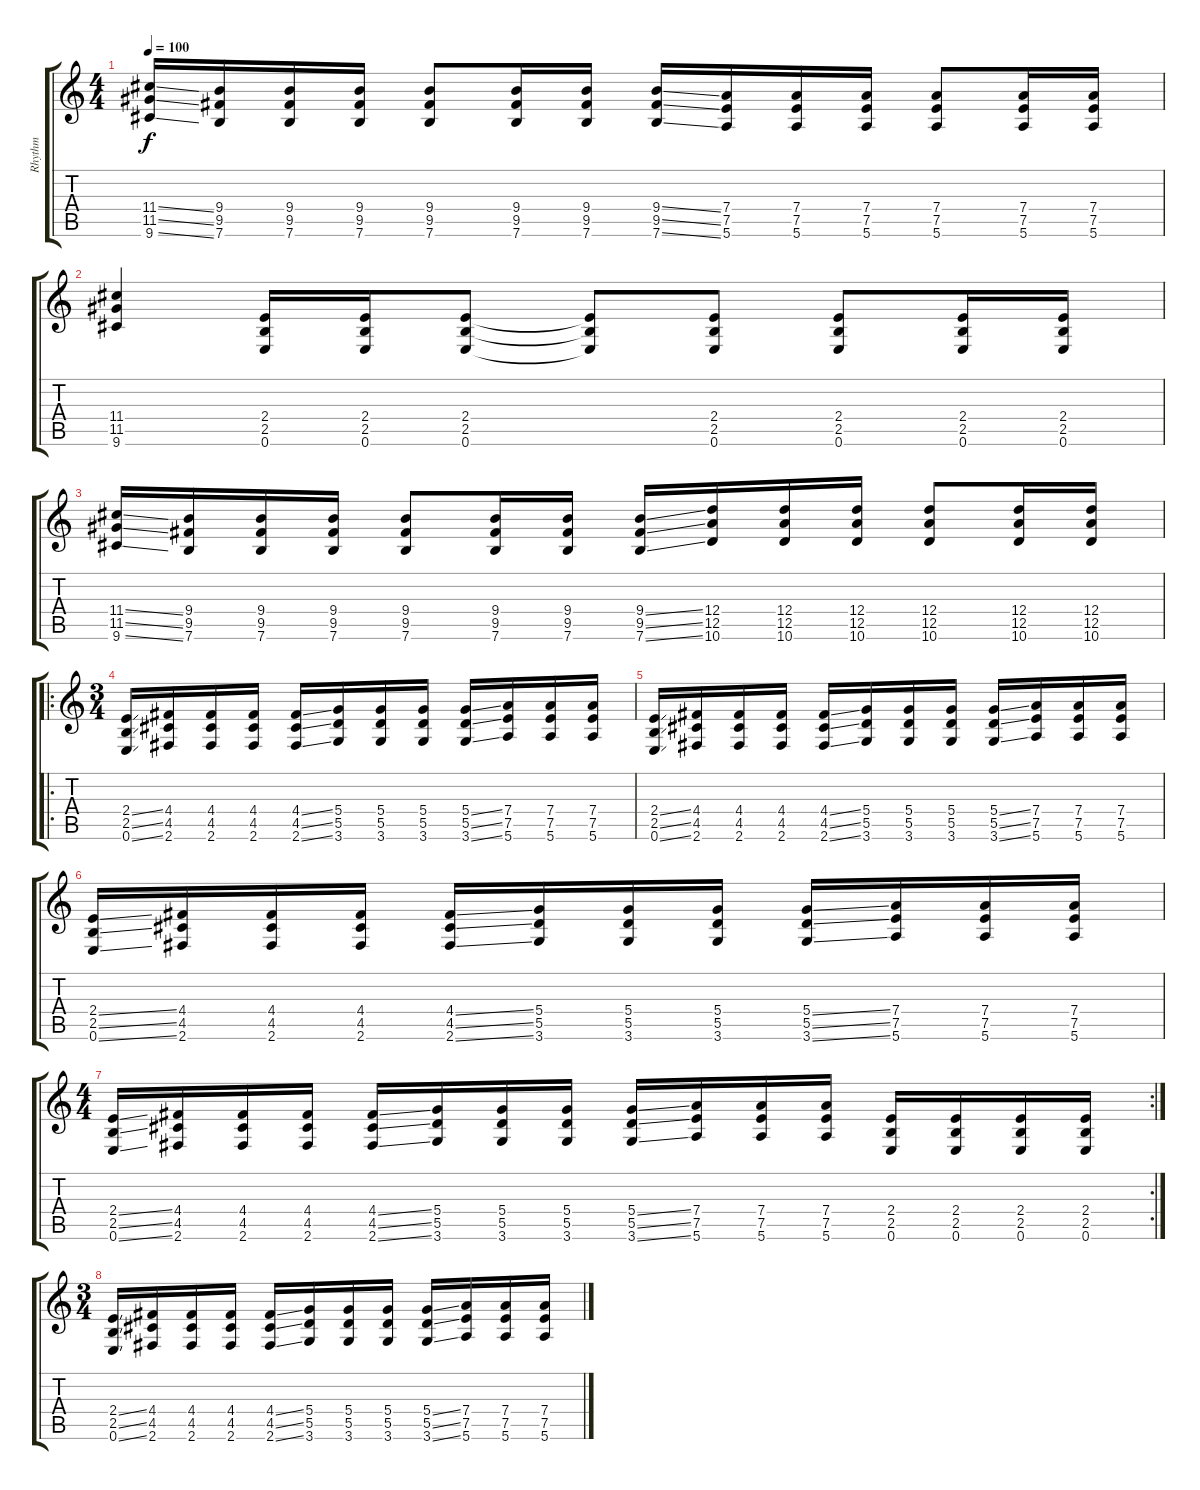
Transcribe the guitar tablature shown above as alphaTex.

\track ("Rhythm" "Rhythm") {instrument distortionguitar}
\staff {score tabs}
\tuning (E4 B3 G3 D3 A2 E2) {hide}
\ts (4 4)
\tempo 100
\clef g2
\ks c
(11.4{ss} 11.5{ss} 9.6{ss}).16{dy f} (9.4 9.5 7.6).16 (9.4 9.5 7.6).16 (9.4 9.5 7.6).16 (9.4 9.5 7.6).8 (9.4 9.5 7.6).16 (9.4 9.5 7.6).16 (9.4{ss} 9.5{ss} 7.6{ss}).16 (7.4 7.5 5.6).16 (7.4 7.5 5.6).16 (7.4 7.5 5.6).16 (7.4 7.5 5.6).8 (7.4 7.5 5.6).16 (7.4 7.5 5.6).16 |
(11.4 11.5 9.6).4{volume 13} (2.4 2.5 0.6).16 (2.4 2.5 0.6).16 (2.4 2.5 0.6).8 (2.4{t} 2.5{t} 0.6{t}).8 (2.4 2.5 0.6).8 (2.4 2.5 0.6).8 (2.4 2.5 0.6).16 (2.4 2.5 0.6).16 |
(11.4{ss} 11.5{ss} 9.6{ss}).16 (9.4 9.5 7.6).16 (9.4 9.5 7.6).16 (9.4 9.5 7.6).16 (9.4 9.5 7.6).8 (9.4 9.5 7.6).16 (9.4 9.5 7.6).16 (9.4{ss} 9.5{ss} 7.6{ss}).16 (12.4 12.5 10.6).16 (12.4 12.5 10.6).16 (12.4 12.5 10.6).16 (12.4 12.5 10.6).8 (12.4 12.5 10.6).16 (12.4 12.5 10.6).16 |
\ro
\ts (3 4)
(2.4{ss} 2.5{ss} 0.6{ss}).16 (4.4 4.5 2.6).16 (4.4 4.5 2.6).16 (4.4 4.5 2.6).16 (4.4{ss} 4.5{ss} 2.6{ss}).16 (5.4 5.5 3.6).16 (5.4 5.5 3.6).16 (5.4 5.5 3.6).16 (5.4{ss} 5.5{ss} 3.6{ss}).16 (7.4 7.5 5.6).16 (7.4 7.5 5.6).16 (7.4 7.5 5.6).16 |
(2.4{ss} 2.5{ss} 0.6{ss}).16 (4.4 4.5 2.6).16 (4.4 4.5 2.6).16 (4.4 4.5 2.6).16 (4.4{ss} 4.5{ss} 2.6{ss}).16 (5.4 5.5 3.6).16 (5.4 5.5 3.6).16 (5.4 5.5 3.6).16 (5.4{ss} 5.5{ss} 3.6{ss}).16 (7.4 7.5 5.6).16 (7.4 7.5 5.6).16 (7.4 7.5 5.6).16 |
(2.4{ss} 2.5{ss} 0.6{ss}).16 (4.4 4.5 2.6).16 (4.4 4.5 2.6).16 (4.4 4.5 2.6).16 (4.4{ss} 4.5{ss} 2.6{ss}).16 (5.4 5.5 3.6).16 (5.4 5.5 3.6).16 (5.4 5.5 3.6).16 (5.4{ss} 5.5{ss} 3.6{ss}).16 (7.4 7.5 5.6).16 (7.4 7.5 5.6).16 (7.4 7.5 5.6).16 |
\rc 2
\ts (4 4)
(2.4{ss} 2.5{ss} 0.6{ss}).16 (4.4 4.5 2.6).16 (4.4 4.5 2.6).16 (4.4 4.5 2.6).16 (4.4{ss} 4.5{ss} 2.6{ss}).16 (5.4 5.5 3.6).16 (5.4 5.5 3.6).16 (5.4 5.5 3.6).16 (5.4{ss} 5.5{ss} 3.6{ss}).16 (7.4 7.5 5.6).16 (7.4 7.5 5.6).16 (7.4 7.5 5.6).16 (2.4 2.5 0.6).16 (2.4 2.5 0.6).16 (2.4 2.5 0.6).16 (2.4 2.5 0.6).16 |
\ts (3 4)
(2.4{ss} 2.5{ss} 0.6{ss}).16 (4.4 4.5 2.6).16 (4.4 4.5 2.6).16 (4.4 4.5 2.6).16 (4.4{ss} 4.5{ss} 2.6{ss}).16 (5.4 5.5 3.6).16 (5.4 5.5 3.6).16 (5.4 5.5 3.6).16 (5.4{ss} 5.5{ss} 3.6{ss}).16 (7.4 7.5 5.6).16 (7.4 7.5 5.6).16 (7.4 7.5 5.6).16
